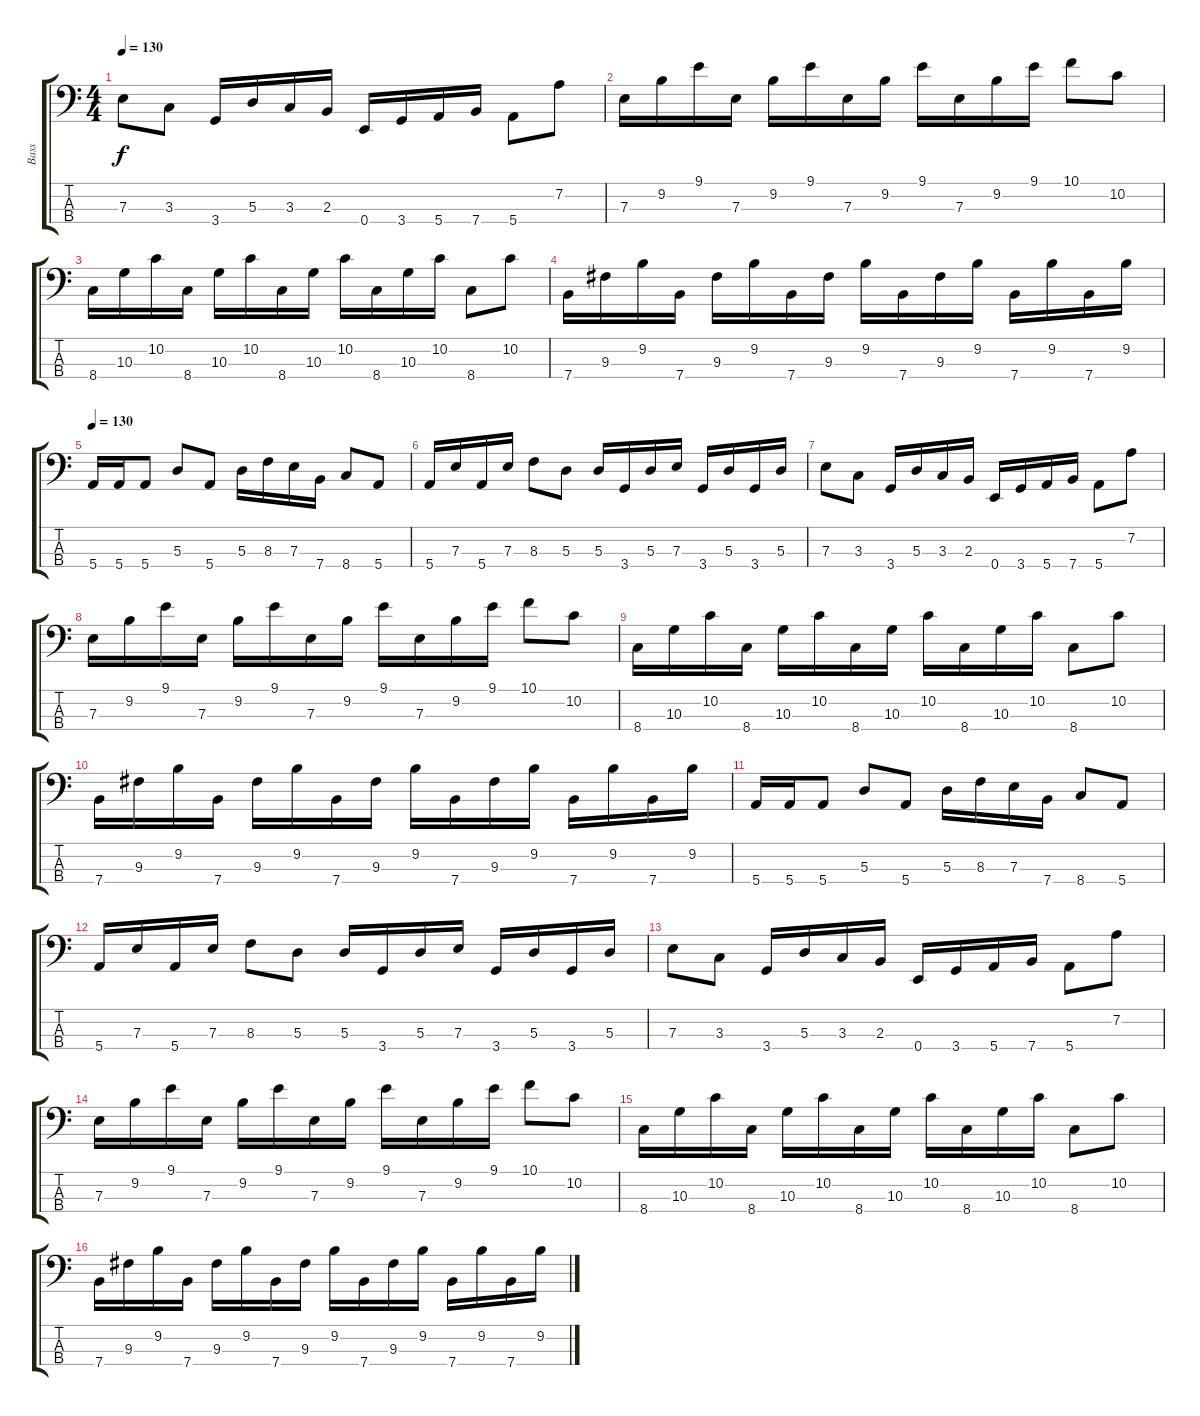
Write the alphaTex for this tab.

\track ("Bass" "Bass") {instrument electricbassfinger}
\staff {score tabs}
\tuning (G2 D2 A1 E1) {hide}
\ts (4 4)
\tempo 130
\clef f4
\ks c
7.3.8{dy f} 3.3.8 3.4.16 5.3.16 3.3.16 2.3.16 0.4.16 3.4.16 5.4.16 7.4.16 5.4.8 7.2.8 |
7.3.16 9.2.16 9.1.16 7.3.16 9.2.16 9.1.16 7.3.16 9.2.16 9.1.16 7.3.16 9.2.16 9.1.16 10.1.8 10.2.8 |
8.4.16 10.3.16 10.2.16 8.4.16 10.3.16 10.2.16 8.4.16 10.3.16 10.2.16 8.4.16 10.3.16 10.2.16 8.4.8 10.2.8 |
7.4.16 9.3.16 9.2.16 7.4.16 9.3.16 9.2.16 7.4.16 9.3.16 9.2.16 7.4.16 9.3.16 9.2.16 7.4.16 9.2.16 7.4.16 9.2.16 |
\tempo 130
5.4.16 5.4.16 5.4.8 5.3.8 5.4.8 5.3.16 8.3.16 7.3.16 7.4.16 8.4.8 5.4.8 |
5.4.16 7.3.16 5.4.16 7.3.16 8.3.8 5.3.8 5.3.16 3.4.16 5.3.16 7.3.16 3.4.16 5.3.16 3.4.16 5.3.16 |
7.3.8 3.3.8 3.4.16 5.3.16 3.3.16 2.3.16 0.4.16 3.4.16 5.4.16 7.4.16 5.4.8 7.2.8 |
7.3.16 9.2.16 9.1.16 7.3.16 9.2.16 9.1.16 7.3.16 9.2.16 9.1.16 7.3.16 9.2.16 9.1.16 10.1.8 10.2.8 |
8.4.16 10.3.16 10.2.16 8.4.16 10.3.16 10.2.16 8.4.16 10.3.16 10.2.16 8.4.16 10.3.16 10.2.16 8.4.8 10.2.8 |
7.4.16 9.3.16 9.2.16 7.4.16 9.3.16 9.2.16 7.4.16 9.3.16 9.2.16 7.4.16 9.3.16 9.2.16 7.4.16 9.2.16 7.4.16 9.2.16 |
5.4.16 5.4.16 5.4.8 5.3.8 5.4.8 5.3.16 8.3.16 7.3.16 7.4.16 8.4.8 5.4.8 |
5.4.16 7.3.16 5.4.16 7.3.16 8.3.8 5.3.8 5.3.16 3.4.16 5.3.16 7.3.16 3.4.16 5.3.16 3.4.16 5.3.16 |
7.3.8 3.3.8 3.4.16 5.3.16 3.3.16 2.3.16 0.4.16 3.4.16 5.4.16 7.4.16 5.4.8 7.2.8 |
7.3.16 9.2.16 9.1.16 7.3.16 9.2.16 9.1.16 7.3.16 9.2.16 9.1.16 7.3.16 9.2.16 9.1.16 10.1.8 10.2.8 |
8.4.16 10.3.16 10.2.16 8.4.16 10.3.16 10.2.16 8.4.16 10.3.16 10.2.16 8.4.16 10.3.16 10.2.16 8.4.8 10.2.8 |
7.4.16 9.3.16 9.2.16 7.4.16 9.3.16 9.2.16 7.4.16 9.3.16 9.2.16 7.4.16 9.3.16 9.2.16 7.4.16 9.2.16 7.4.16 9.2.16
